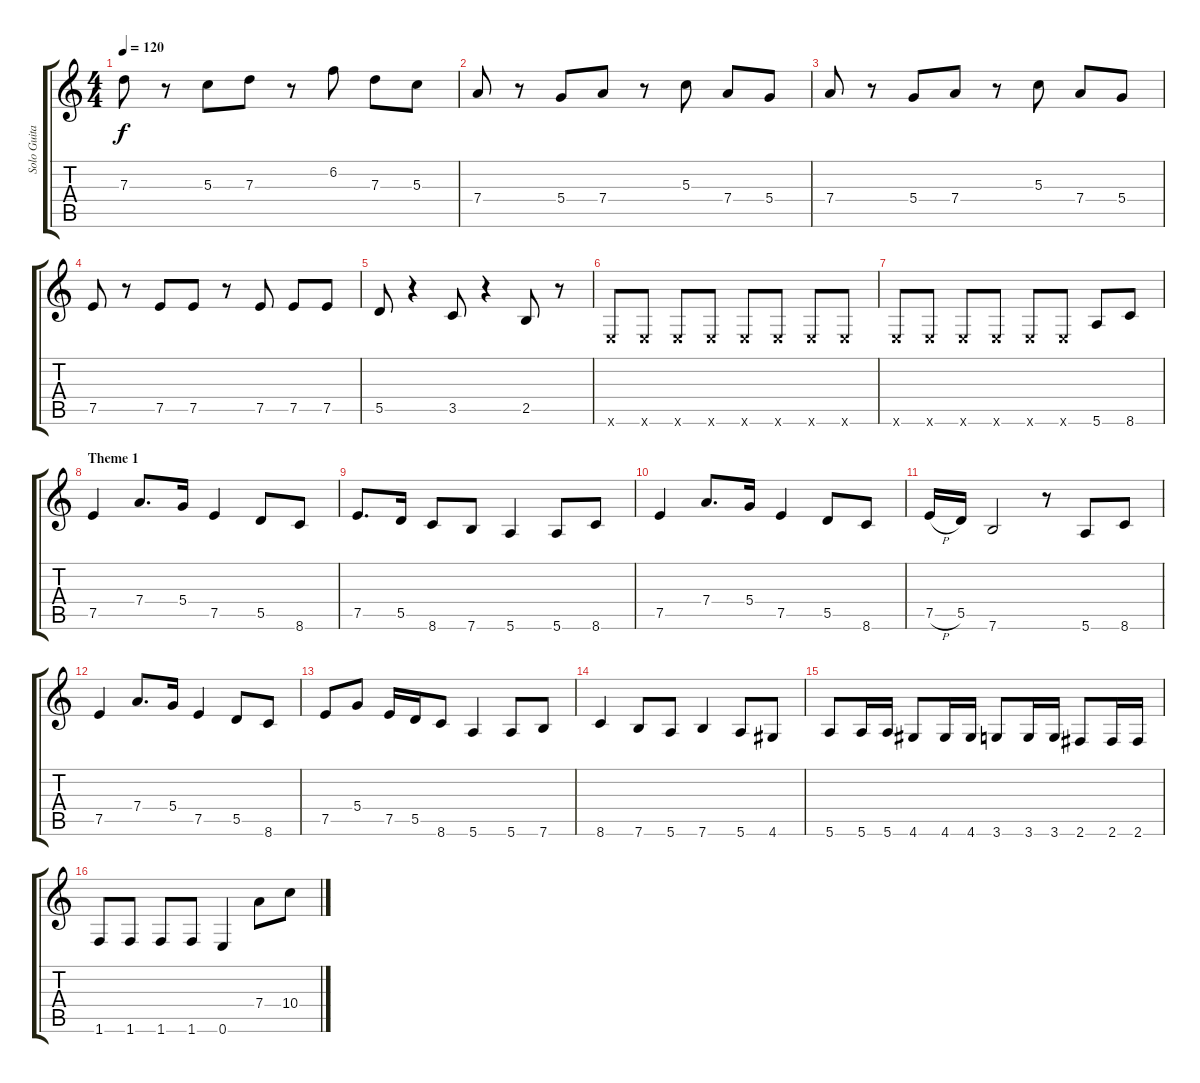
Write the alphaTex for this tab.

\track ("Solo Guitar" "Solo Guita") {instrument acousticguitarsteel}
\staff {score tabs}
\tuning (E4 B3 G3 D3 A2 E2) {hide}
\ts (4 4)
\tempo 120
\clef g2
\ks c
7.3.8{dy f} r.8 5.3.8 7.3.8 r.8 6.2.8 7.3.8 5.3.8 |
7.4.8 r.8 5.4.8 7.4.8 r.8 5.3.8 7.4.8 5.4.8 |
7.4.8 r.8 5.4.8 7.4.8 r.8 5.3.8 7.4.8 5.4.8 |
7.5.8 r.8 7.5.8 7.5.8 r.8 7.5.8 7.5.8 7.5.8 |
5.5.8 r.4 3.5.8 r.4 2.5.8 r.8 |
0.6{x}.8{volume 8} 0.6{x}.8{volume 13} 0.6{x}.8 0.6{x}.8 0.6{x}.8 0.6{x}.8 0.6{x}.8 0.6{x}.8 |
0.6{x}.8 0.6{x}.8 0.6{x}.8 0.6{x}.8 0.6{x}.8 0.6{x}.8 5.6.8 8.6.8 |
\section ("" "Theme 1")
7.5.4 7.4.8{d} 5.4.16 7.5.4 5.5.8 8.6.8 |
7.5.8{d} 5.5.16 8.6.8 7.6.8 5.6.4 5.6.8 8.6.8 |
7.5.4 7.4.8{d} 5.4.16 7.5.4 5.5.8 8.6.8 |
7.5{h}.16 5.5.16 7.6.2 r.8 5.6.8 8.6.8 |
7.5.4 7.4.8{d} 5.4.16 7.5.4 5.5.8 8.6.8 |
7.5.8 5.4.8 7.5.16 5.5.16 8.6.8 5.6.4 5.6.8 7.6.8 |
8.6.4 7.6.8 5.6.8 7.6.4 5.6.8 4.6.8 |
5.6.8 5.6.16 5.6.16 4.6.8 4.6.16 4.6.16 3.6.8 3.6.16 3.6.16 2.6.8 2.6.16 2.6.16 |
1.6.8 1.6.8 1.6.8 1.6.8 0.6.4 7.4.8 10.4.8
